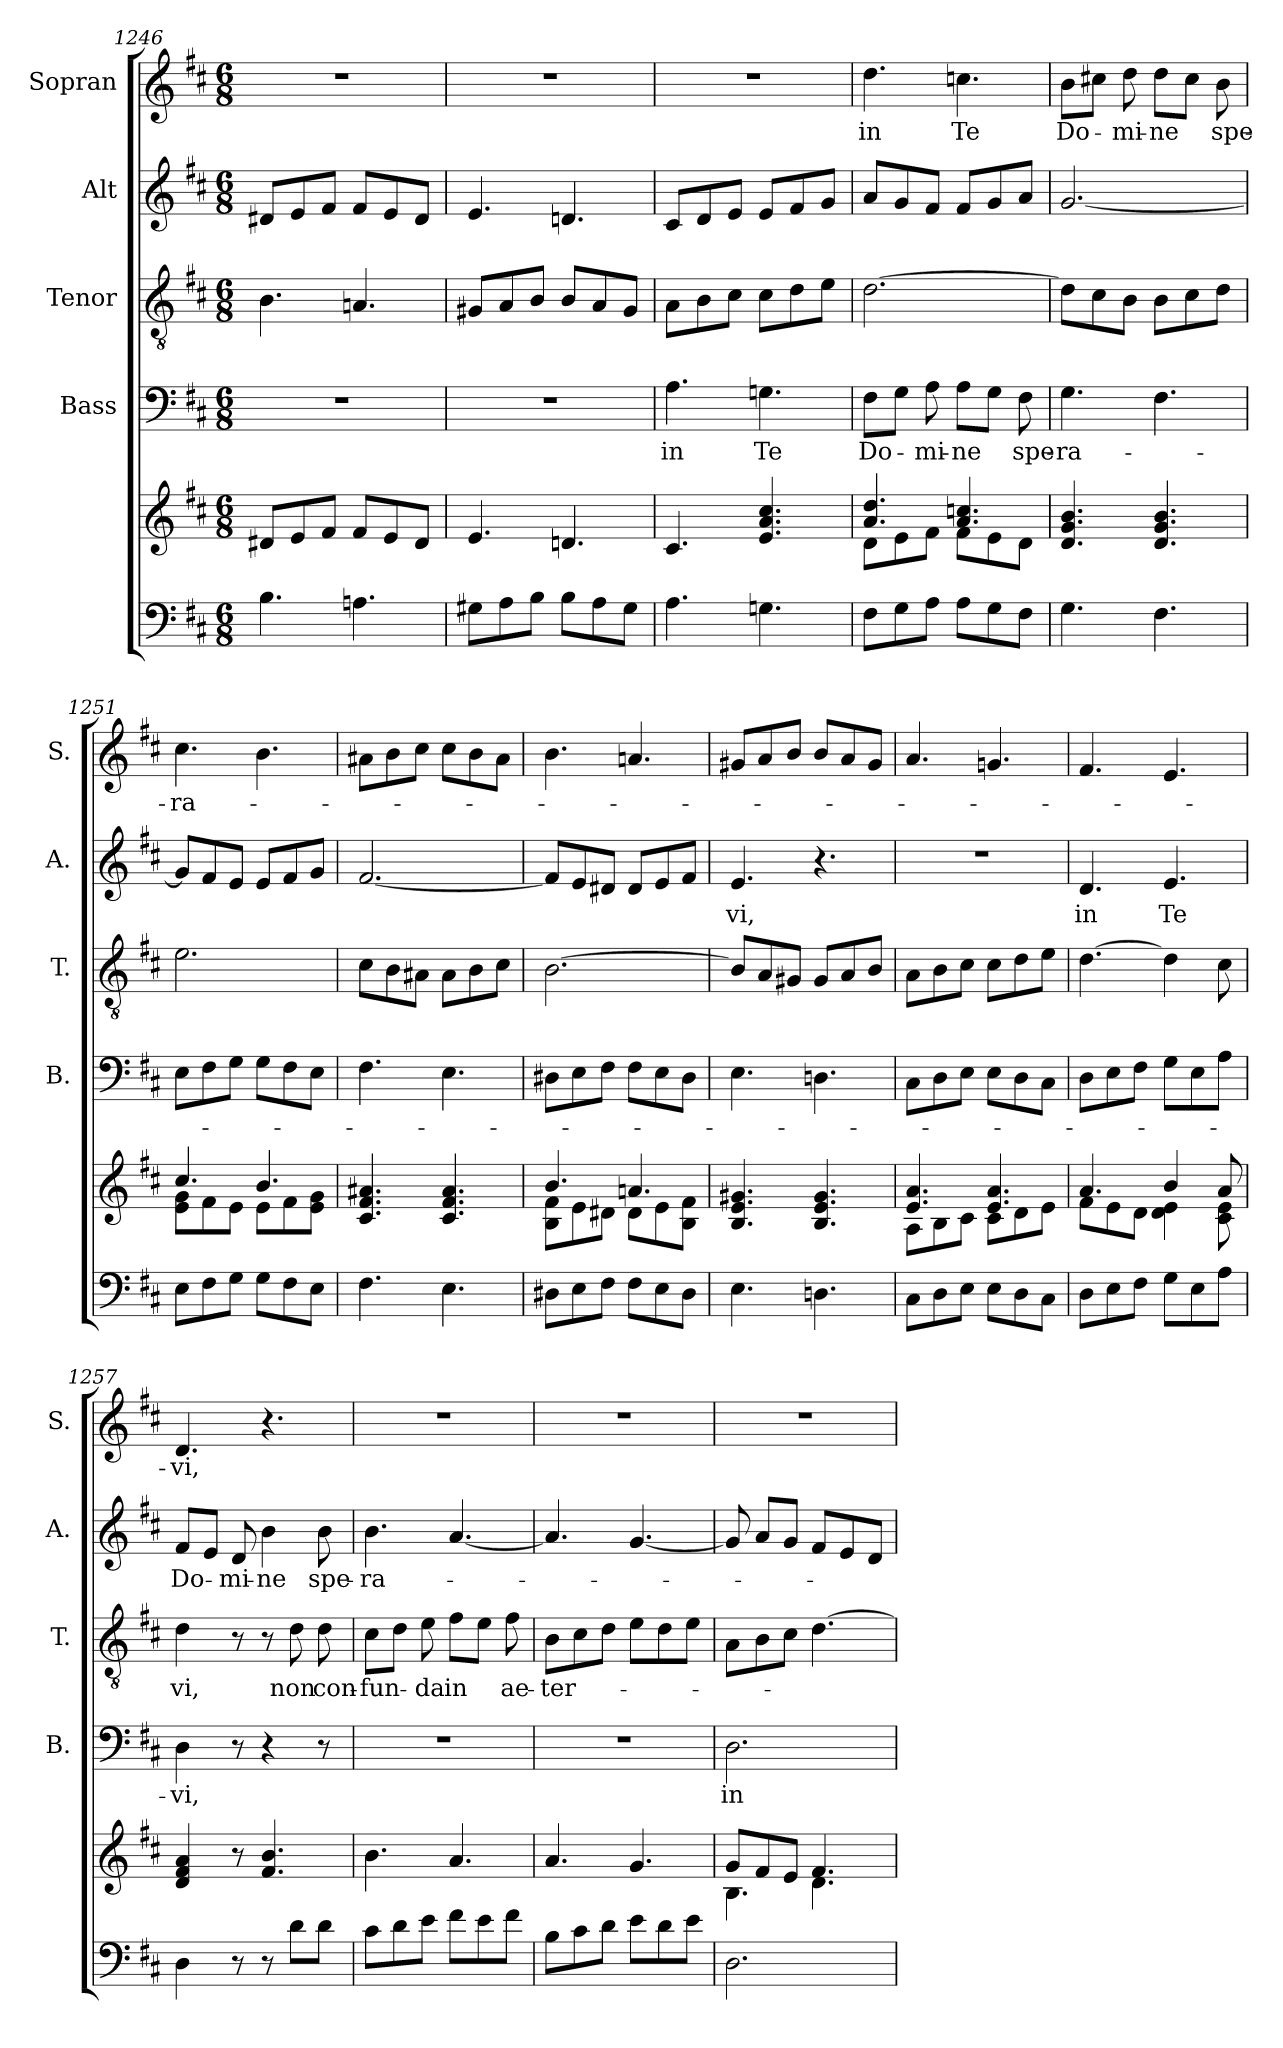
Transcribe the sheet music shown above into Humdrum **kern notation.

**kern	**kern	**kern	**text	**kern	**text	**kern	**text	**kern	**text
*part5	*part5	*part4	*part4	*part3	*part3	*part2	*part2	*part1	*part1
*staff6	*staff5	*staff4	*staff4	*staff3	*staff3	*staff2	*staff2	*staff1	*staff1
*	*	*I"Bass	*	*I"Tenor	*	*I"Alt	*	*I"Sopran	*
*	*	*I'B.	*	*I'T.	*	*I'A.	*	*I'S.	*
*clefF4	*clefG2	*clefF4	*	*clefGv2	*	*clefG2	*	*clefG2	*
*k[f#c#]	*k[f#c#]	*k[f#c#]	*	*k[f#c#]	*	*k[f#c#]	*	*k[f#c#]	*
*D:	*D:	*D:	*	*D:	*	*D:	*	*D:	*
*M6/8	*M6/8	*M6/8	*	*M6/8	*	*M6/8	*	*M6/8	*
=1246	=1246	=1246	=1246	=1246	=1246	=1246	=1246	=1246	=1246
4.B\	8d#X/L	2.r	.	4.B\	.	8d#X/L	.	2.r	.
.	8e/	.	.	.	.	8e/	.	.	.
.	8f#/J	.	.	.	.	8f#/J	.	.	.
4.An\	8f#/L	.	.	4.An/	.	8f#/L	.	.	.
.	8e/	.	.	.	.	8e/	.	.	.
.	8d#/J	.	.	.	.	8d#/J	.	.	.
=1247	=1247	=1247	=1247	=1247	=1247	=1247	=1247	=1247	=1247
8G#X\L	4.e/	2.r	.	8G#X/L	.	4.e/	.	2.r	.
8A\	.	.	.	8A/	.	.	.	.	.
8B\J	.	.	.	8B/J	.	.	.	.	.
8B\L	4.dn/	.	.	8B/L	.	4.dn/	.	.	.
8A\	.	.	.	8A/	.	.	.	.	.
8G#\J	.	.	.	8G#/J	.	.	.	.	.
!!LO:LB:g=z
=1248	=1248	=1248	=1248	=1248	=1248	=1248	=1248	=1248	=1248
!	!	!	!LO:LY:b	!	!	!	!	!	!
4.A\	4.c#/	4.A\	in	8A\L	.	8c#/L	.	2.r	.
.	.	.	.	8B\	.	8d/	.	.	.
.	.	.	.	8c#\J	.	8e/J	.	.	.
!	!	!	!LO:LY:b	!	!	!	!	!	!
4.Gn\	4.e/ 4.a/ 4.cc#/	4.Gn\	Te	8c#\L	.	8e/L	.	.	.
.	.	.	.	8d\	.	8f#/	.	.	.
.	.	.	.	8e\J	.	8g/J	.	.	.
=1249	=1249	=1249	=1249	=1249	=1249	=1249	=1249	=1249	=1249
*	*^	*	*	*	*	*	*	*	*
!	!	!	!	!LO:LY:b	!	!	!	!	!	!LO:LY:b
8F#\L	4.a/ 4.dd/	8d\L	8F#\L	Do-	[2.d\	.	8a/L	.	4.dd\	in
8G\	.	8e\	8G\J	.	.	.	8g/	.	.	.
!	!	!	!	!LO:LY:b	!	!	!	!	!	!
8A\J	.	8f#\J	8A\	-mi-	.	.	8f#/J	.	.	.
!	!	!	!	!LO:LY:b	!	!	!	!	!	!LO:LY:b
8A\L	4.a/ 4.ccn/	8f#\L	8A\L	-ne	.	.	8f#/L	.	4.ccn\	Te
8G\	.	8e\	8G\J	.	.	.	8g/	.	.	.
!	!	!	!	!LO:LY:b	!	!	!	!	!	!
8F#\J	.	8d\J	8F#\	spe-	.	.	8a/J	.	.	.
=1250	=1250	=1250	=1250	=1250	=1250	=1250	=1250	=1250	=1250	=1250
!	!	!	!	!LO:LY:b	!	!	!	!	!	!LO:LY:b
*	*v	*v	*	*	*	*	*	*	*	*
4.G\	4.d/ 4.g/ 4.b/	4.G\	-ra-	8d\L]	.	[2.g/	.	8b\L	Do-
.	.	.	.	8c#\	.	.	.	8cc#X\J	.
!	!	!	!	!	!	!	!	!	!LO:LY:b
.	.	.	.	8B\J	.	.	.	8dd\	-mi-
!	!	!	!	!	!	!	!	!	!LO:LY:b
4.F#\	4.d/ 4.g/ 4.b/	4.F#\	.	8B\L	.	.	.	8dd\L	-ne
.	.	.	.	8c#\	.	.	.	8cc#\J	.
!	!	!	!	!	!	!	!	!	!LO:LY:b
.	.	.	.	8d\J	.	.	.	8b\	spe-
=1251	=1251	=1251	=1251	=1251	=1251	=1251	=1251	=1251	=1251
*	*^	*	*	*	*	*	*	*	*
!	!	!	!	!	!	!	!	!	!	!LO:LY:b
8E\L	4.cc#/	8e\ 8g\L	8E\L	.	2.e\	.	8g/L]	.	4.cc#\	-ra-
8F#\	.	8f#\	8F#\	.	.	.	8f#/	.	.	.
8G\J	.	8e\J	8G\J	.	.	.	8e/J	.	.	.
8G\L	4.b/	8e\L	8G\L	.	.	.	8e/L	.	4.b\	.
8F#\	.	8f#\	8F#\	.	.	.	8f#/	.	.	.
8E\J	.	8e\ 8g\J	8E\J	.	.	.	8g/J	.	.	.
*	*v	*v	*	*	*	*	*	*	*	*
=1252	=1252	=1252	=1252	=1252	=1252	=1252	=1252	=1252	=1252
4.F#\	4.c#/ 4.f#/ 4.a#X/	4.F#\	.	8c#\L	.	[2.f#/	.	8a#X\L	.
.	.	.	.	8B\	.	.	.	8b\	.
.	.	.	.	8A#X\J	.	.	.	8cc#\J	.
4.E\	4.c#/ 4.f#/ 4.a#/	4.E\	.	8A#\L	.	.	.	8cc#\L	.
.	.	.	.	8B\	.	.	.	8b\	.
.	.	.	.	8c#\J	.	.	.	8a#\J	.
=1253	=1253	=1253	=1253	=1253	=1253	=1253	=1253	=1253	=1253
*	*^	*	*	*	*	*	*	*	*
8D#X\L	4.b/	8B\ 8f#\L	8D#X\L	.	[2.B\	.	8f#/L]	.	4.b\	.
8E\	.	8e\	8E\	.	.	.	8e/	.	.	.
8F#\J	.	8d#X\J	8F#\J	.	.	.	8d#X/J	.	.	.
8F#\L	4.an/	8d#\L	8F#\L	.	.	.	8d#/L	.	4.an/	.
8E\	.	8e\	8E\	.	.	.	8e/	.	.	.
8D#\J	.	8B\ 8f#\J	8D#\J	.	.	.	8f#/J	.	.	.
=1254	=1254	=1254	=1254	=1254	=1254	=1254	=1254	=1254	=1254	=1254
!	!	!	!	!	!	!	!	!LO:LY:b	!	!
*	*v	*v	*	*	*	*	*	*	*	*
4.E\	4.B/ 4.e/ 4.g#X/	4.E\	.	8B/L]	.	4.e/	-vi,	8g#X/L	.
.	.	.	.	8A/	.	.	.	8a/	.
.	.	.	.	8G#X/J	.	.	.	8b/J	.
4.Dn\	4.B/ 4.e/ 4.g#/	4.Dn\	.	8G#/L	.	4.r	.	8b/L	.
.	.	.	.	8A/	.	.	.	8a/	.
.	.	.	.	8B/J	.	.	.	8g#/J	.
=1255	=1255	=1255	=1255	=1255	=1255	=1255	=1255	=1255	=1255
*	*^	*	*	*	*	*	*	*	*
8C#\L	4.e/ 4.a/	8A\L	8C#\L	.	8A\L	.	2.r	.	4.a/	.
8D\	.	8B\	8D\	.	8B\	.	.	.	.	.
8E\J	.	8c#\J	8E\J	.	8c#\J	.	.	.	.	.
8E\L	4.e/ 4.a/	8c#\L	8E\L	.	8c#\L	.	.	.	4.gn/	.
8D\	.	8d\	8D\	.	8d\	.	.	.	.	.
8C#\J	.	8e\J	8C#\J	.	8e\J	.	.	.	.	.
!!LO:LB:g=z
=1256	=1256	=1256	=1256	=1256	=1256	=1256	=1256	=1256	=1256	=1256
!	!	!	!	!	!	!	!	!LO:LY:b	!	!
8D\L	4.a/	8f#\L	8D\L	.	[4.d\	.	4.d/	in	4.f#/	.
8E\	.	8e\	8E\	.	.	.	.	.	.	.
8F#\J	.	8d\J	8F#\J	.	.	.	.	.	.	.
!	!	!	!	!	!	!	!	!LO:LY:b	!	!
8G\L	4b/	4d\ 4e\	8G\L	.	4d\]	.	4.e/	Te	4.e/	.
8E\	.	.	8E\	.	.	.	.	.	.	.
8A\J	8a/	8c#\ 8e\	8A\J	.	8c#\	.	.	.	.	.
=1257	=1257	=1257	=1257	=1257	=1257	=1257	=1257	=1257	=1257	=1257
!	!	!	!	!LO:LY:b	!	!LO:LY:b	!	!LO:LY:b	!	!LO:LY:b
*	*v	*v	*	*	*	*	*	*	*	*
4D\	4d/ 4f#/ 4a/	4D\	-vi,	4d\	-vi,	8f#/L	Do-	4.d/	-vi,
.	.	.	.	.	.	8e/J	.	.	.
!	!	!	!	!	!	!	!LO:LY:b	!	!
8r	8r	8r	.	8r	.	8d/	-mi-	.	.
!	!	!	!	!	!	!	!LO:LY:b	!	!
8r	4.f#/ 4.b/	4r	.	8r	.	4b\	-ne	4.r	.
!	!	!	!	!	!LO:LY:b	!	!	!	!
8d\L	.	.	.	8d\	non	.	.	.	.
!	!	!	!	!	!LO:LY:b	!	!LO:LY:b	!	!
8d\J	.	8r	.	8d\	con-	8b\	spe-	.	.
=1258	=1258	=1258	=1258	=1258	=1258	=1258	=1258	=1258	=1258
!	!	!	!	!	!LO:LY:b	!	!LO:LY:b	!	!
8c#\L	4.b\	2.r	.	8c#\L	-fun-	4.b\	-ra-	2.r	.
8d\	.	.	.	8d\J	.	.	.	.	.
!	!	!	!	!	!LO:LY:b	!	!	!	!
8e\J	.	.	.	8e\	-da	.	.	.	.
!	!	!	!	!	!LO:LY:b	!	!	!	!
8f#\L	4.a/	.	.	8f#\L	in	[4.a/	.	.	.
8e\	.	.	.	8e\J	.	.	.	.	.
!	!	!	!	!	!LO:LY:b	!	!	!	!
8f#\J	.	.	.	8f#\	ae-	.	.	.	.
=1259	=1259	=1259	=1259	=1259	=1259	=1259	=1259	=1259	=1259
!	!	!	!	!	!LO:LY:b	!	!	!	!
8B\L	4.a/	2.r	.	8B\L	-ter-	4.a/]	.	2.r	.
8c#\	.	.	.	8c#\	.	.	.	.	.
8d\J	.	.	.	8d\J	.	.	.	.	.
8e\L	4.g/	.	.	8e\L	.	[4.g/	.	.	.
8d\	.	.	.	8d\	.	.	.	.	.
8e\J	.	.	.	8e\J	.	.	.	.	.
=1260	=1260	=1260	=1260	=1260	=1260	=1260	=1260	=1260	=1260
*	*^	*	*	*	*	*	*	*	*
!	!	!	!	!LO:LY:b	!	!	!	!	!	!
2.D\	8g/L	4.B\	2.D\	in	8A\L	.	8g/]	.	2.r	.
.	8f#/	.	.	.	8B\	.	8a/L	.	.	.
.	8e/J	.	.	.	8c#\J	.	8g/J	.	.	.
.	4.f#/	4.d\	.	.	[4.d\	.	8f#/L	.	.	.
.	.	.	.	.	.	.	8e/	.	.	.
.	.	.	.	.	.	.	8d/J	.	.	.
*	*v	*v	*	*	*	*	*	*	*	*
=	=	=	=	=	=	=	=	=	=
*-	*-	*-	*-	*-	*-	*-	*-	*-	*-
